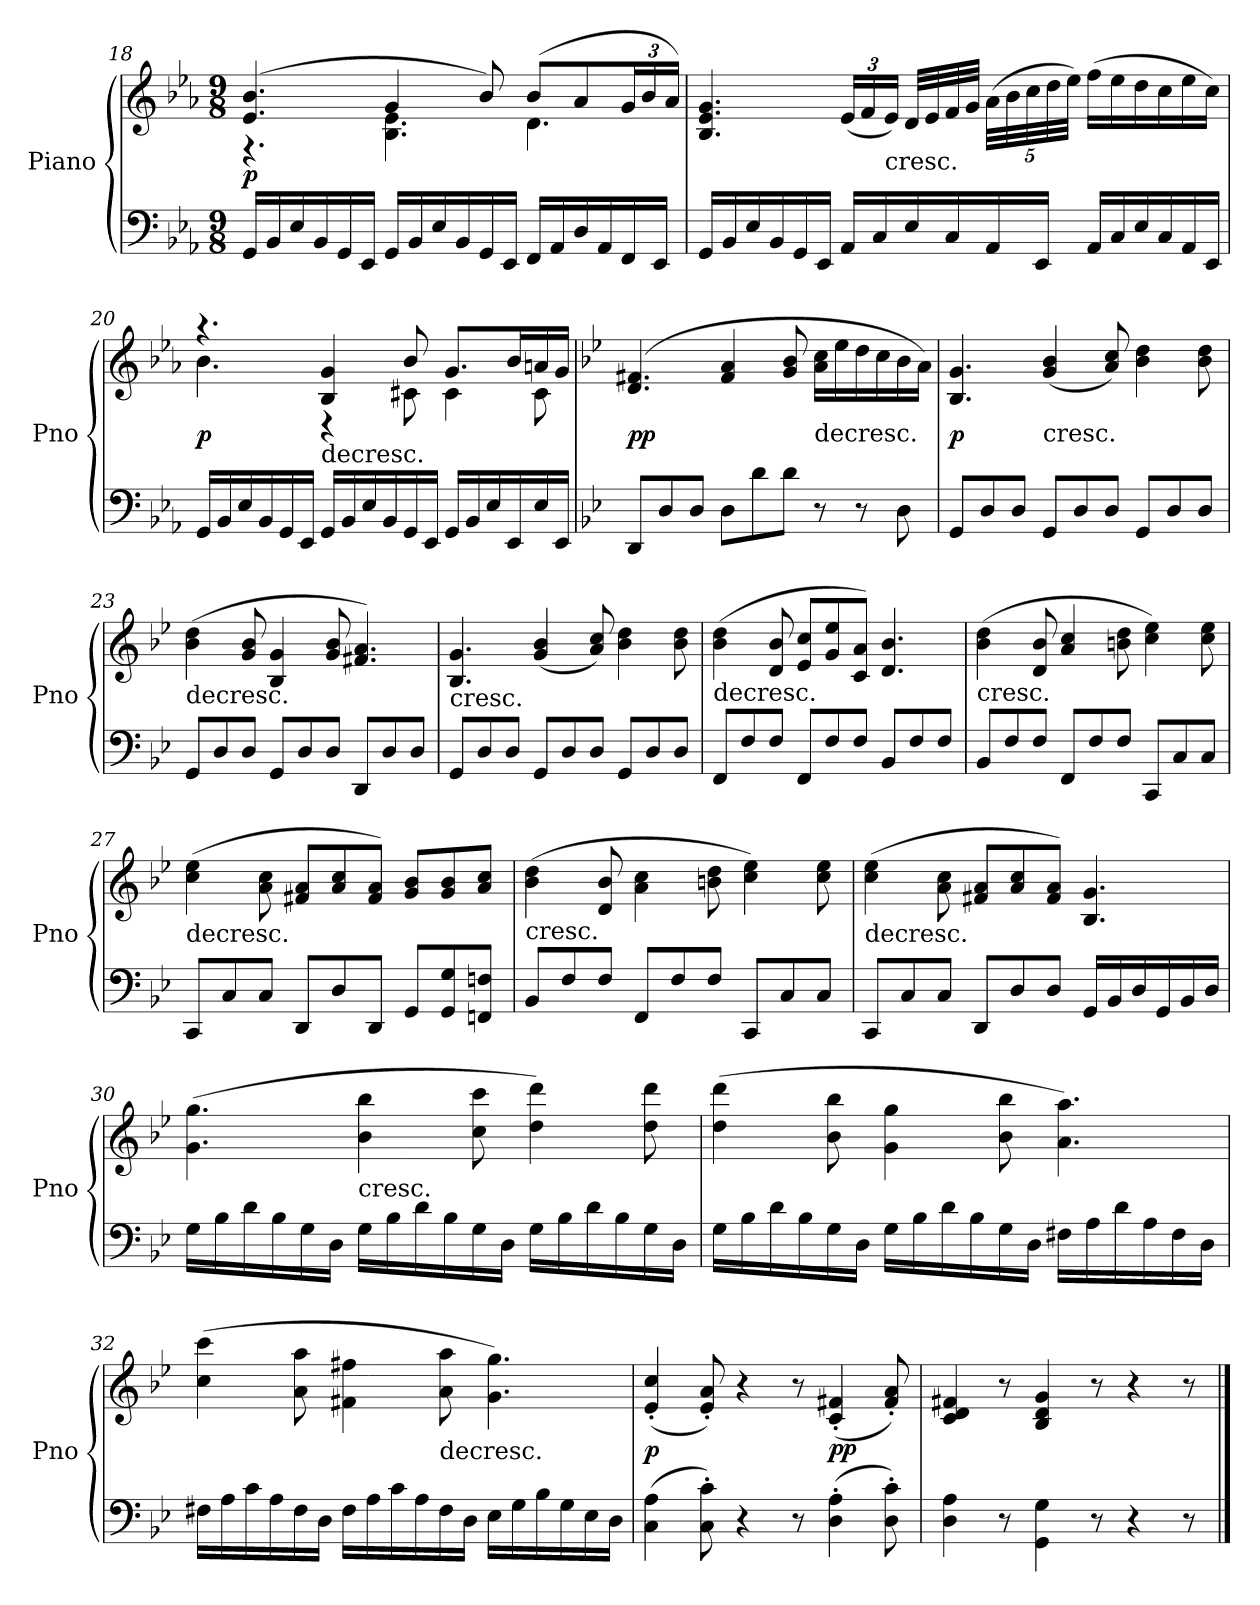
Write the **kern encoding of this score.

**kern	**kern	**dynam
*part1	*part1	*part1
*staff2	*staff1	*staff1/2
*I"Piano	*	*
*I'Pno	*	*
*clefF4	*clefG2	*
*k[b-e-a-]	*k[b-e-a-]	*
*M9/8	*M9/8	*
=18	=18	=18
*	*^	*
16GG/LL	(4.e-/ 4.b-/	4.r	p
16BB-/	.	.	.
16E-/	.	.	.
16BB-/	.	.	.
16GG/	.	.	.
16EE-/JJ	.	.	.
16GG/LL	4g/	4.B-\ 4.e-\	.
16BB-/	.	.	.
16E-/	.	.	.
16BB-/	.	.	.
16GG/	8b-/)	.	.
16EE-/JJ	.	.	.
16FF/LL	(8b-/L	4.d\	.
16AA-/	.	.	.
16D/	8a-/	.	.
16AA-/	.	.	.
16FF/	24g/L	.	.
.	24b-/	.	.
16EE-/JJ	.	.	.
.	24a-/JJ)	.	.
*	*v	*v	*
=19	=19	=19
16GG/LL	4.B-/ 4.e-/ 4.g/	.
16BB-/	.	.
16E-/	.	.
16BB-/	.	.
16GG/	.	.
16EE-/JJ	.	.
16AA-/LL	(24e-/LL	.
.	24f/	.
16C/	.	.
!	!LO:TX:c:t=cresc.	!
.	24e-/JJ)	.
16E-/	32d/LLL	.
.	32e-/	.
16C/	32f/	.
.	32g/JJJ	.
16AA-/	(40a-\LLL	.
.	40b-\	.
.	40cc\	.
16EE-/JJ	.	.
.	40dd\	.
.	40ee-\JJJ)	.
16AA-/LL	(16ff\LL	.
16C/	16ee-\	.
16E-/	16dd\	.
16C/	16cc\	.
16AA-/	16ee-\	.
16EE-/JJ	16cc\JJ)	.
=20	=20	=20
*	*^	*
16GG/LL	4.r	4.b-\	p
16BB-/	.	.	.
16E-/	.	.	.
16BB-/	.	.	.
16GG/	.	.	.
16EE-/JJ	.	.	.
!	!LO:TX:c:t=decresc.	!	!
16GG/LL	4B-/ 4g/	4r	.
16BB-/	.	.	.
16E-/	.	.	.
16BB-/	.	.	.
16GG/	8b-/	8c#X\	.
16EE-/JJ	.	.	.
16GG/LL	8.g/L	4c#\	.
16BB-/	.	.	.
16E-/	.	.	.
16EE-/	16b-/L	.	.
16E-/	16an/	8c#\	.
16EE-/JJ	16g/JJ	.	.
*	*v	*v	*
=21	=21	=21
*k[b-e-]	*k[b-e-]	*
8DD/L	(4.d/ 4.f#X/	pp
8D/	.	.
8D/J	.	.
8D\L	4f#/ 4a/	.
8d\	.	.
8d\J	8g/ 8b-/	.
!	!LO:TX:c:t=decresc.	!
8r	16a\ 16cc\LL	.
.	16ee-\	.
8r	16dd\	.
.	16cc\	.
8D\	16b-\	.
.	16a\JJ)	.
=22	=22	=22
8GG/L	4.B-/ 4.g/	p
8D/	.	.
8D/J	.	.
!	!LO:TX:c:t=cresc.	!
8GG/L	(4g/ 4b-/	.
8D/	.	.
8D/J	8a/ 8cc/)	.
8GG/L	4b-\ 4dd\	.
8D/	.	.
8D/J	8b-\ 8dd\	.
=23	=23	=23
!	!LO:TX:c:t=decresc.	!
8GG/L	(4b-\ 4dd\	.
8D/	.	.
8D/J	8g/ 8b-/	.
8GG/L	4B-/ 4g/	.
8D/	.	.
8D/J	8g/ 8b-/	.
8DD/L	4.f#X/ 4.a/)	.
8D/	.	.
8D/J	.	.
=24	=24	=24
!	!LO:TX:c:t=cresc.	!
8GG/L	4.B-/ 4.g/	.
8D/	.	.
8D/J	.	.
8GG/L	(4g/ 4b-/	.
8D/	.	.
8D/J	8a/ 8cc/)	.
8GG/L	4b-\ 4dd\	.
8D/	.	.
8D/J	8b-\ 8dd\	.
=25	=25	=25
!	!LO:TX:c:t=decresc.	!
8FF/L	(4b-\ 4dd\	.
8F/	.	.
8F/J	8d/ 8b-/	.
8FF/L	8e-/ 8cc/L	.
8F/	8g/ 8ee-/	.
8F/J	8c/ 8a/J)	.
8BB-/L	4.d/ 4.b-/	.
8F/	.	.
8F/J	.	.
=26	=26	=26
!	!LO:TX:c:t=cresc.	!
8BB-/L	(4b-\ 4dd\	.
8F/	.	.
8F/J	8d/ 8b-/	.
8FF/L	4a/ 4cc/	.
8F/	.	.
8F/J	8bn\ 8dd\	.
8CC/L	4cc\ 4ee-\)	.
8C/	.	.
8C/J	8cc\ 8ee-\	.
=27	=27	=27
!	!LO:TX:c:t=decresc.	!
8CC/L	(4cc\ 4ee-\	.
8C/	.	.
8C/J	8a\ 8cc\	.
8DD/L	8f#X/ 8a/L	.
8D/	8a/ 8cc/	.
8DD/J	8f#/ 8a/J)	.
8GG/L	8g/ 8b-/L	.
8GG/ 8G/	8g/ 8b-/	.
8FFn/ 8Fn/J	8a/ 8cc/J	.
=28	=28	=28
!	!LO:TX:c:t=cresc.	!
8BB-/L	(4b-\ 4dd\	.
8F/	.	.
8F/J	8d/ 8b-/	.
8FF/L	4a\ 4cc\	.
8F/	.	.
8F/J	8bn\ 8dd\	.
8CC/L	4cc\ 4ee-\)	.
8C/	.	.
8C/J	8cc\ 8ee-\	.
=29	=29	=29
!	!LO:TX:c:t=decresc.	!
8CC/L	(4cc\ 4ee-\	.
8C/	.	.
8C/J	8a\ 8cc\	.
8DD/L	8f#X/ 8a/L	.
8D/	8a/ 8cc/	.
8D/J	8f#/ 8a/J)	.
16GG/LL	4.B-/ 4.g/	.
16BB-/	.	.
16D/	.	.
16GG/	.	.
16BB-/	.	.
16D/JJ	.	.
=30	=30	=30
16G\LL	(4.g\ 4.gg\	.
16B-\	.	.
16d\	.	.
16B-\	.	.
16G\	.	.
16D\JJ	.	.
!	!LO:TX:c:t=cresc.	!
16G\LL	4b-\ 4bb-\	.
16B-\	.	.
16d\	.	.
16B-\	.	.
16G\	8cc\ 8ccc\	.
16D\JJ	.	.
16G\LL	4dd\ 4ddd\)	.
16B-\	.	.
16d\	.	.
16B-\	.	.
16G\	8dd\ 8ddd\	.
16D\JJ	.	.
=31	=31	=31
16G\LL	(4dd\ 4ddd\	.
16B-\	.	.
16d\	.	.
16B-\	.	.
16G\	8b-\ 8bb-\	.
16D\JJ	.	.
16G\LL	4g\ 4gg\	.
16B-\	.	.
16d\	.	.
16B-\	.	.
16G\	8b-\ 8bb-\	.
16D\JJ	.	.
16F#X\LL	4.a\ 4.aa\)	.
16A\	.	.
16d\	.	.
16A\	.	.
16F#\	.	.
16D\JJ	.	.
=32	=32	=32
16F#X\LL	(4cc\ 4ccc\	.
16A\	.	.
16c\	.	.
16A\	.	.
16F#\	8a\ 8aa\	.
16D\JJ	.	.
16F#\LL	4f#X\ 4ff#X\	.
16A\	.	.
16c\	.	.
16A\	.	.
!	!LO:TX:c:t=decresc.	!
16F#\	8a\ 8aa\	.
16D\JJ	.	.
16E-\LL	4.g\ 4.gg\)	.
16G\	.	.
16B-\	.	.
16G\	.	.
16E-\	.	.
16D\JJ	.	.
=33	=33	=33
(4C\ 4A\	(4e-'/ 4cc'/	p
8C'\ 8c'\)	8e-'/ 8a'/)	.
4r	4r	.
8r	8r	.
(4D'\ 4A'\	(4c'/ 4f#X'/	pp
8D'\ 8c'\)	8f#'/ 8a'/)	.
=34	=34	=34
4D\ 4A\	4c/ 4d/ 4f#X/	.
8r	8r	.
4GG\ 4G\	4B-/ 4d/ 4g/	.
8r	8r	.
4r	4r	.
8r	8r	.
==	==	==
*-	*-	*-
